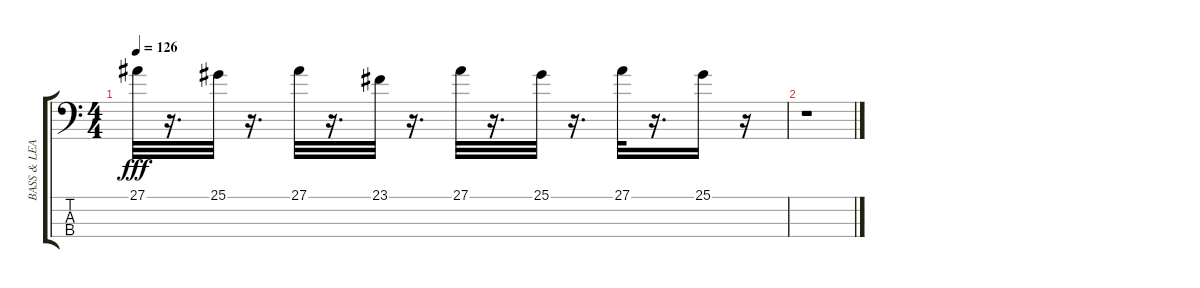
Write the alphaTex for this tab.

\track ("BASS & LEA" "BASS & LEA") {instrument lead8bassandlead}
\staff {score tabs}
\tuning (G2 D2 A1 E1) {hide}
\ts (4 4)
\tempo 126
\clef f4
\ks c
27.1.32{dy fff} r.16{d} 25.1.32 r.16{d} 27.1.32 r.16{d} 23.1.32 r.16{d} 27.1.32 r.16{d} 25.1.32 r.16{d} 27.1.32 r.16{d} 25.1.16 r.16 |
r.1
